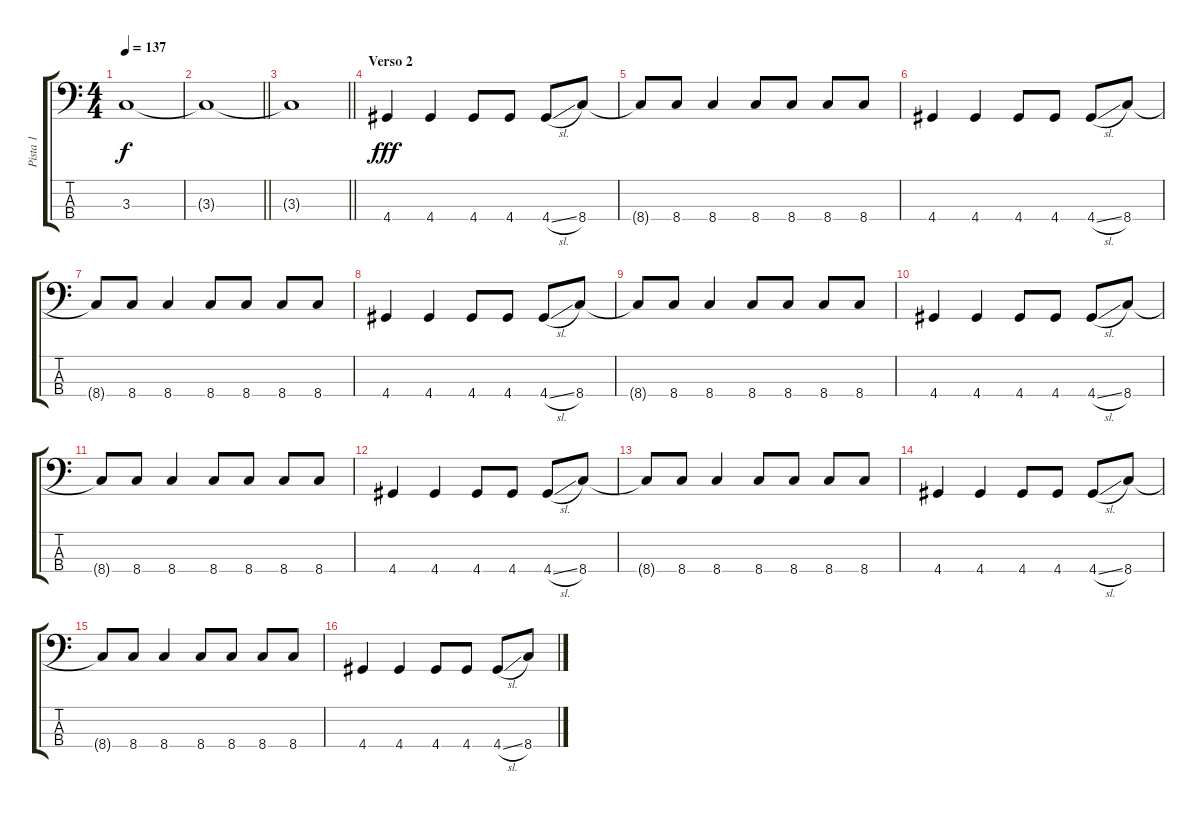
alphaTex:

\track ("Pista 1" "Pista 1") {instrument electricbasspick}
\staff {score tabs}
\tuning (G2 D2 A1 E1) {hide}
\ts (4 4)
\tempo 137
\clef f4
\ks c
3.3.1{dy f} |
\barLineRight lightlight
3.3{t}.1 |
\barLineRight lightlight
3.3{t}.1 |
\section ("" "Verso 2")
4.4.4{dy fff} 4.4.4 4.4.8 4.4.8 4.4{sl}.8 8.4.8 |
8.4{t}.8 8.4.8 8.4.4 8.4.8 8.4.8 8.4.8 8.4.8 |
4.4.4 4.4.4 4.4.8 4.4.8 4.4{sl}.8 8.4.8 |
8.4{t}.8 8.4.8 8.4.4 8.4.8 8.4.8 8.4.8 8.4.8 |
4.4.4 4.4.4 4.4.8 4.4.8 4.4{sl}.8 8.4.8 |
8.4{t}.8 8.4.8 8.4.4 8.4.8 8.4.8 8.4.8 8.4.8 |
4.4.4 4.4.4 4.4.8 4.4.8 4.4{sl}.8 8.4.8 |
8.4{t}.8 8.4.8 8.4.4 8.4.8 8.4.8 8.4.8 8.4.8 |
4.4.4 4.4.4 4.4.8 4.4.8 4.4{sl}.8 8.4.8 |
8.4{t}.8 8.4.8 8.4.4 8.4.8 8.4.8 8.4.8 8.4.8 |
4.4.4 4.4.4 4.4.8 4.4.8 4.4{sl}.8 8.4.8 |
8.4{t}.8 8.4.8 8.4.4 8.4.8 8.4.8 8.4.8 8.4.8 |
4.4.4 4.4.4 4.4.8 4.4.8 4.4{sl}.8 8.4.8
